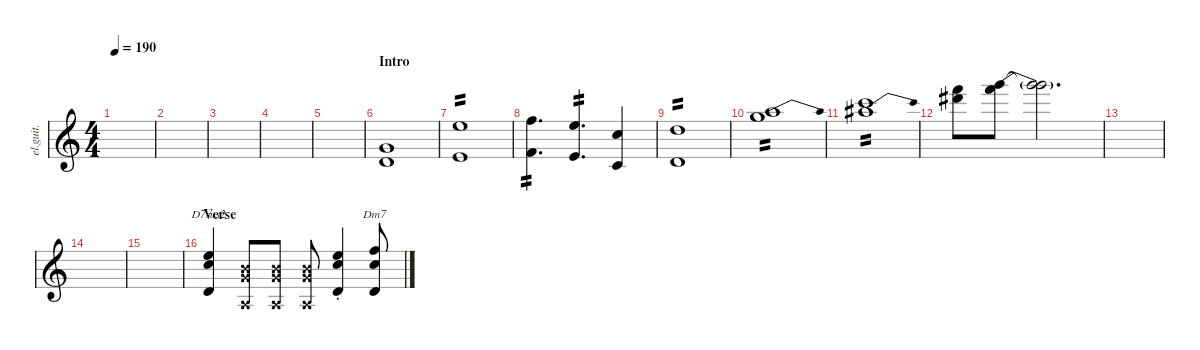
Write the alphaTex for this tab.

\defaultSystemsLayout 4
\hideDynamics
\bracketExtendMode nobrackets
\track ("喜多郁代" "el.guit.") {instrument electricguitarclean}
\staff {score}
\tuning (E4 B3 G3 D3 A2 E2)
\chord ("D7sus2" x 5 5 x 5 x) {showdiagram false showfingering false barre (5 5)}
\chord ("Dm7" x 6 5 x 5 x) {firstfret 5 showdiagram false showfingering false barre 5}
\ts (4 4)
\tempo 190
\clef g2
\ks c
|
|
|
|
|
\section ("" "Intro")
(0.3 0.4).1{beam Up} |
(9.3 7.5).1{tp 2 beam Up} |
(10.3 8.5).4{d tp 2 beam Down} (7.5 9.3).4{d tp 2 beam Up} (5.3 3.5).4{beam Up} |
(5.5 7.3).1{tp 2 beam Up} |
(10.2 12.3{be (bend 0 0 15 4)}).1{tp 2 beam Down} |
(8.1 11.2{be (bend 0 0 15 4) acc #}).1{tp 2 beam Down} |
(13.1 16.2{acc #}).8{beam Down} (15.1 18.2{be (bend 0 0 15 4)}).8{beam Down} (15.1{t} 18.2{t}).2{d beam Down} |
|
|
|
\section ("" "Verse")
(5.2 5.3 5.5).4{ch "D7sus2" beam Up} (0.5{x} 0.3{x} 0.2{x}).8{beam Up} (0.2{x} 0.3{x} 0.5{x}).8{beam Up} (0.5{x} 0.3{x} 0.2{x}).8{beam Up} (5.2 5.3{st} 5.5).4{beam Up} (5.5 5.3 6.2).8{ch "Dm7" beam Up}
